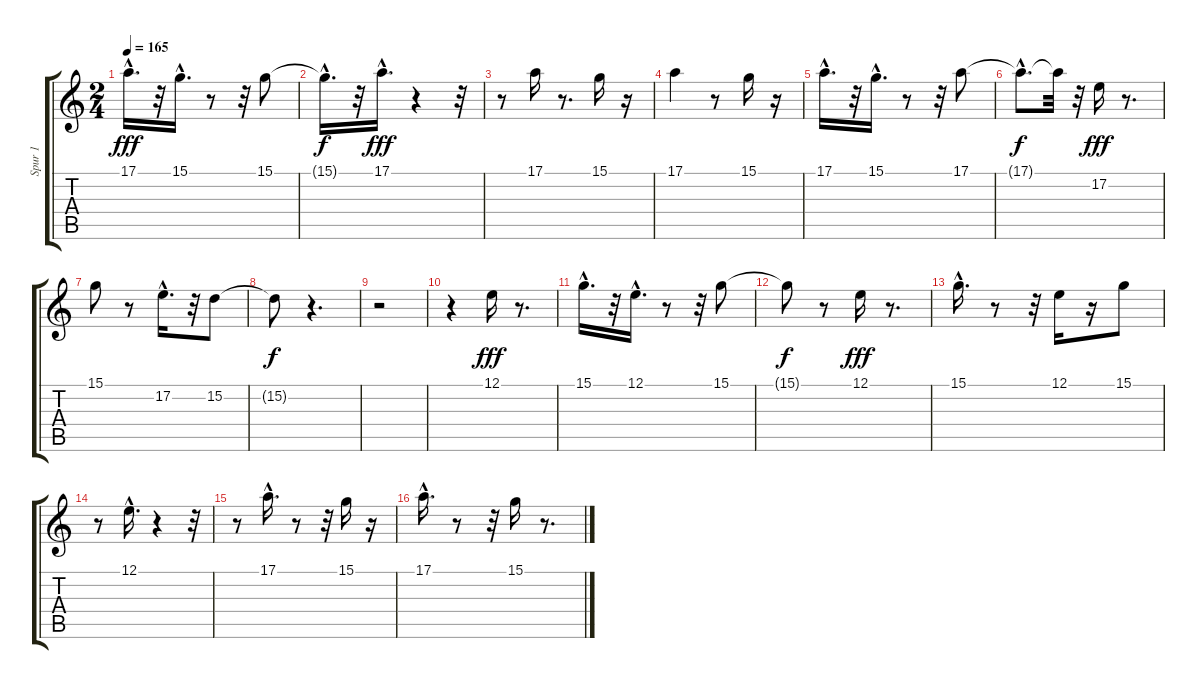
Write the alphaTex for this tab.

\track ("Spur 1" "Spur 1") {instrument piccolo}
\staff {score tabs}
\tuning (E4 B3 G3 D3 A2 E2) {hide}
\ts (2 4)
\tempo 165
\clef g2
\ks c
17.1{hac}.16{d dy fff} r.32 15.1{hac}.16{d} r.8 r.32 15.1.8 |
15.1{hac t}.16{d dy f} r.32 17.1{hac}.16{d dy fff} r.4 r.32 |
r.8 17.1.16 r.8{d} 15.1.16 r.16 |
17.1.4 r.8 15.1.16 r.16 |
17.1{hac}.16{d} r.32 15.1{hac}.16{d} r.8 r.32 17.1.8 |
17.1{hac t}.8{d dy f} 17.1{t}.32 r.32 17.2.16{dy fff} r.8{d} |
15.1.8 r.8 17.2{hac}.16{d} r.32 15.2.8 |
15.2{t}.8{dy f} r.4{d} |
r.2 |
r.4 12.1.16{dy fff} r.8{d} |
15.1{hac}.16{d} r.32 12.1{hac}.16{d} r.8 r.32 15.1.8 |
15.1{t}.8{dy f} r.8 12.1.16{dy fff} r.8{d} |
15.1{hac}.16{d} r.8 r.32 12.1.16 r.16 15.1.8 |
r.8 12.1{hac}.16{d} r.4 r.32 |
r.8 17.1{hac}.16{d} r.8 r.32 15.1.16 r.16 |
17.1{hac}.16{d} r.8 r.32 15.1.16 r.8{d}
